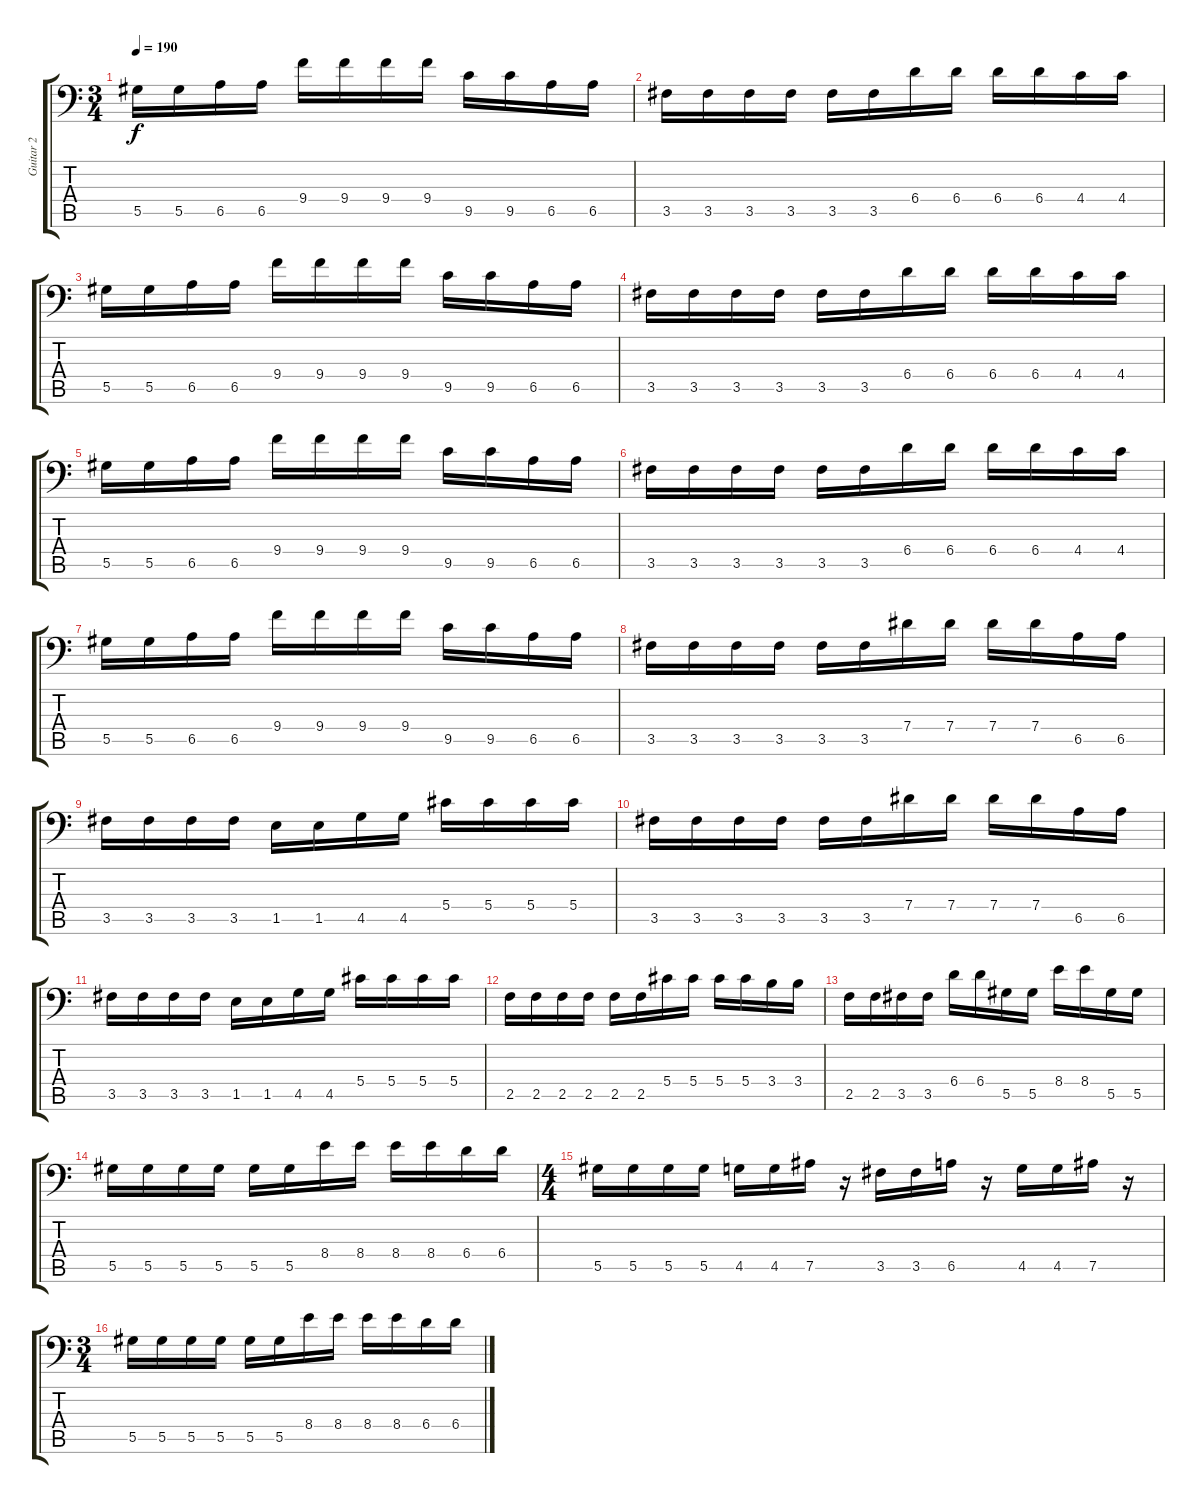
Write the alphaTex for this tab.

\track ("Guitar 2" "Guitar 2") {instrument distortionguitar}
\staff {score tabs}
\tuning (Bb3 F3 Db3 Ab2 Eb2 Bb1) {hide}
\ts (3 4)
\tempo 190
\clef f4
\ks c
5.5.16{dy f} 5.5.16 6.5.16 6.5.16 9.4.16 9.4.16 9.4.16 9.4.16 9.5.16 9.5.16 6.5.16 6.5.16 |
3.5.16 3.5.16 3.5.16 3.5.16 3.5.16 3.5.16 6.4.16 6.4.16 6.4.16 6.4.16 4.4.16 4.4.16 |
5.5.16 5.5.16 6.5.16 6.5.16 9.4.16 9.4.16 9.4.16 9.4.16 9.5.16 9.5.16 6.5.16 6.5.16 |
3.5.16 3.5.16 3.5.16 3.5.16 3.5.16 3.5.16 6.4.16 6.4.16 6.4.16 6.4.16 4.4.16 4.4.16 |
5.5.16 5.5.16 6.5.16 6.5.16 9.4.16 9.4.16 9.4.16 9.4.16 9.5.16 9.5.16 6.5.16 6.5.16 |
3.5.16 3.5.16 3.5.16 3.5.16 3.5.16 3.5.16 6.4.16 6.4.16 6.4.16 6.4.16 4.4.16 4.4.16 |
5.5.16 5.5.16 6.5.16 6.5.16 9.4.16 9.4.16 9.4.16 9.4.16 9.5.16 9.5.16 6.5.16 6.5.16 |
3.5.16 3.5.16 3.5.16 3.5.16 3.5.16 3.5.16 7.4.16 7.4.16 7.4.16 7.4.16 6.5.16 6.5.16 |
3.5.16 3.5.16 3.5.16 3.5.16 1.5.16 1.5.16 4.5.16 4.5.16 5.4.16 5.4.16 5.4.16 5.4.16 |
3.5.16 3.5.16 3.5.16 3.5.16 3.5.16 3.5.16 7.4.16 7.4.16 7.4.16 7.4.16 6.5.16 6.5.16 |
3.5.16 3.5.16 3.5.16 3.5.16 1.5.16 1.5.16 4.5.16 4.5.16 5.4.16 5.4.16 5.4.16 5.4.16 |
2.5.16 2.5.16 2.5.16 2.5.16 2.5.16 2.5.16 5.4.16 5.4.16 5.4.16 5.4.16 3.4.16 3.4.16 |
2.5.16 2.5.16 3.5.16 3.5.16 6.4.16 6.4.16 5.5.16 5.5.16 8.4.16 8.4.16 5.5.16 5.5.16 |
5.5.16 5.5.16 5.5.16 5.5.16 5.5.16 5.5.16 8.4.16 8.4.16 8.4.16 8.4.16 6.4.16 6.4.16 |
\ts (4 4)
5.5.16 5.5.16 5.5.16 5.5.16 4.5.16 4.5.16 7.5.16 r.16 3.5.16 3.5.16 6.5.16 r.16 4.5.16 4.5.16 7.5.16 r.16 |
\ts (3 4)
5.5.16 5.5.16 5.5.16 5.5.16 5.5.16 5.5.16 8.4.16 8.4.16 8.4.16 8.4.16 6.4.16 6.4.16
